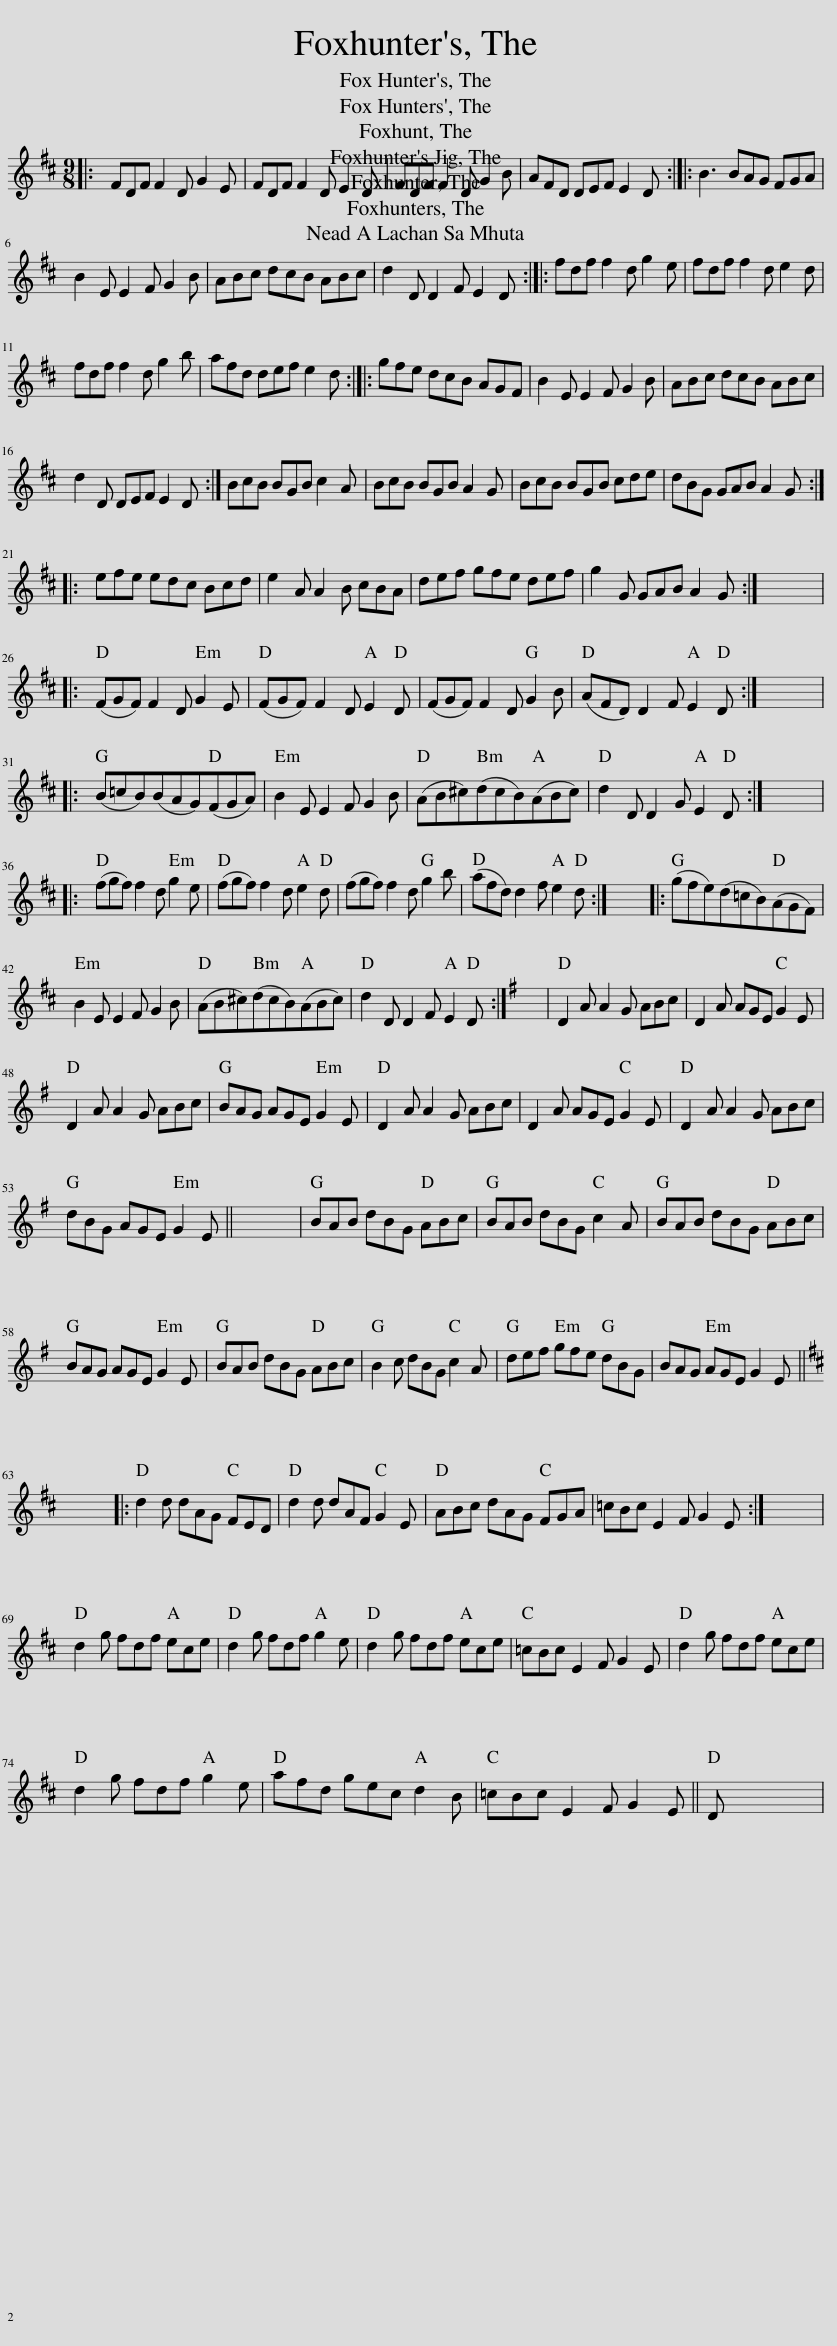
X:1
L:1/8
M:9/8
I:linebreak $
K:D
V:1 treble
V:1
|: FDF F2 D G2 E | FDF F2 D E2 D | FDF F2 D G2 B | AFD DEF E2 D :: B3 BAG FGA |$ %5
 B2 E E2 F G2 B | ABc dcB ABc | d2 D D2 F E2 D :: fdf f2 d g2 e | fdf f2 d e2 d |$ %10
 fdf f2 d g2 b | afd def e2 d :: gfe dcB AGF | B2 E E2 F G2 B | ABc dcB ABc |$ %15
 d2 D DEF E2 D :| BcB BGB c2 A | BcB BGB A2 G | BcB BGB cde | dBG GAB A2 G ::$ %20
 efe edc Bcd | e2 A A2 B cBA | def gfe def | g2 G GAB A2 G :| x9 |:$ %25
 (FGF) F2 D G2 E | (FGF) F2 D E2 D | (FGF) F2 D G2 B | (AFD) D2 F E2 D :| x9 |:$ %30
 (B=cB)(BAG)(FGA) | B2 E E2 F G2 B | (AB^c)(dcB)(ABc) | d2 D D2 G E2 D :| x9 |:$ %35
 (fgf) f2 d g2 e | (fgf) f2 d e2 d | (fgf) f2 d g2 b | (afd) d2 f e2 d :| x9 |: %40
 (gfe)(d=cB)(AGF) |$ B2 E E2 F G2 B | (AB^c)(dcB)(ABc) | d2 D D2 F E2 D :|[K:Emin] x9 | %45
 D2 A A2 G ABc | D2 A AGE G2 E |$ D2 A A2 G ABc | BAG AGE G2 E | D2 A A2 G ABc | %50
 D2 A AGE G2 E | D2 A A2 G ABc |$ dBG AGE G2 E || x9 | BAB dBG ABc | %55
 BAB dBG c2 A | BAB dBG ABc |$ BAG AGE G2 E | BAB dBG ABc | B2 c dBG c2 A | %60
 def gfe dBG | BAG AGE G2 E ||$[K:D] x9 |: d2 d dAG FED | d2 d dAF G2 E | %65
 ABc dAG FGA | =cBc E2 F G2 E :| x9 |$ d2 g fdf ece | d2 g fdf g2 e | %70
 d2 g fdf ece | =cBc E2 F G2 E | d2 g fdf ece |$ d2 g fdf g2 e | afd gec d2 B | %75
 =cBc E2 F G2 E || D x8 | %77
